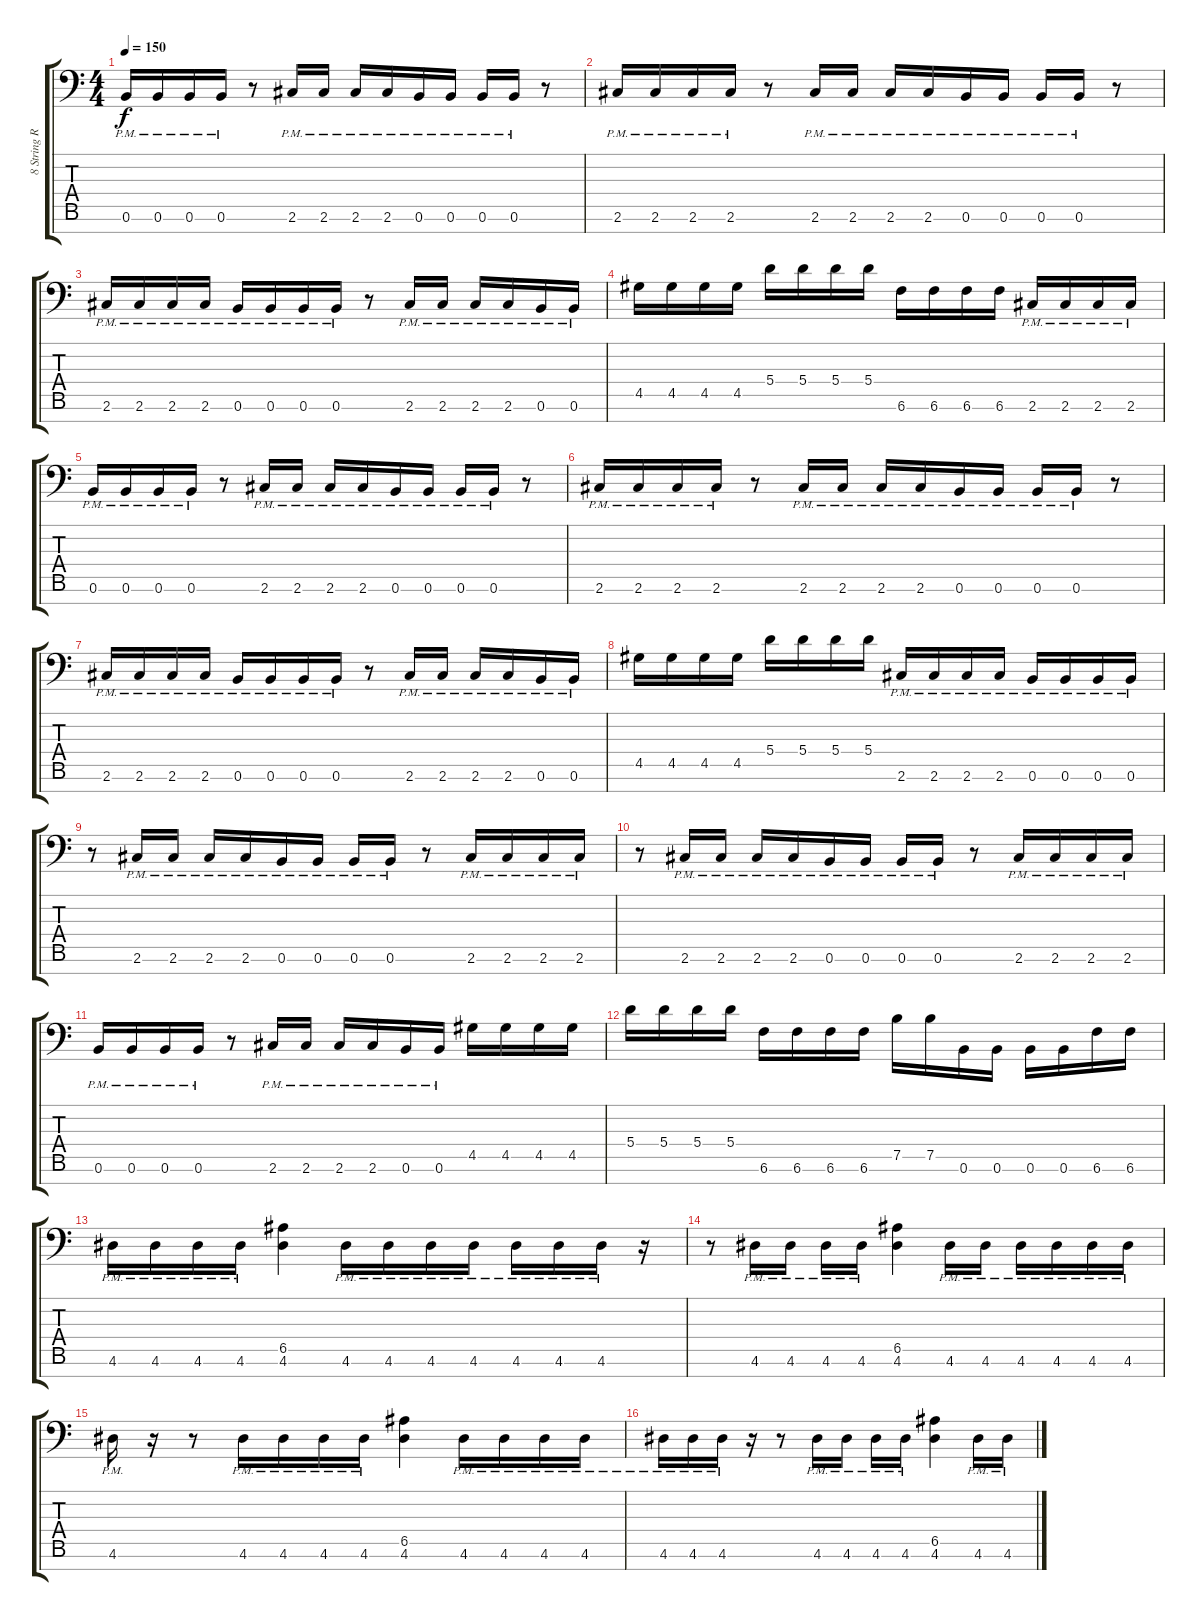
\track ("8 String Rhythm R" "8 String R") {instrument overdrivenguitar}
\staff {score tabs}
\tuning (B3 G3 D3 A2 E2 B1 Gb1) {hide}
\ts (4 4)
\tempo 150
\clef f4
\ks c
0.6{pm}.16{dy f} 0.6{pm}.16 0.6{pm}.16 0.6{pm}.16 r.8 2.6{pm}.16 2.6{pm}.16 2.6{pm}.16 2.6{pm}.16 0.6{pm}.16 0.6{pm}.16 0.6{pm}.16 0.6{pm}.16 r.8 |
2.6{pm}.16 2.6{pm}.16 2.6{pm}.16 2.6{pm}.16 r.8 2.6{pm}.16 2.6{pm}.16 2.6{pm}.16 2.6{pm}.16 0.6{pm}.16 0.6{pm}.16 0.6{pm}.16 0.6{pm}.16 r.8 |
2.6{pm}.16 2.6{pm}.16 2.6{pm}.16 2.6{pm}.16 0.6{pm}.16 0.6{pm}.16 0.6{pm}.16 0.6{pm}.16 r.8 2.6{pm}.16 2.6{pm}.16 2.6{pm}.16 2.6{pm}.16 0.6{pm}.16 0.6{pm}.16 |
4.5.16 4.5.16 4.5.16 4.5.16 5.4.16 5.4.16 5.4.16 5.4.16 6.6.16 6.6.16 6.6.16 6.6.16 2.6{pm}.16 2.6{pm}.16 2.6{pm}.16 2.6{pm}.16 |
0.6{pm}.16 0.6{pm}.16 0.6{pm}.16 0.6{pm}.16 r.8 2.6{pm}.16 2.6{pm}.16 2.6{pm}.16 2.6{pm}.16 0.6{pm}.16 0.6{pm}.16 0.6{pm}.16 0.6{pm}.16 r.8 |
2.6{pm}.16 2.6{pm}.16 2.6{pm}.16 2.6{pm}.16 r.8 2.6{pm}.16 2.6{pm}.16 2.6{pm}.16 2.6{pm}.16 0.6{pm}.16 0.6{pm}.16 0.6{pm}.16 0.6{pm}.16 r.8 |
2.6{pm}.16 2.6{pm}.16 2.6{pm}.16 2.6{pm}.16 0.6{pm}.16 0.6{pm}.16 0.6{pm}.16 0.6{pm}.16 r.8 2.6{pm}.16 2.6{pm}.16 2.6{pm}.16 2.6{pm}.16 0.6{pm}.16 0.6{pm}.16 |
4.5.16 4.5.16 4.5.16 4.5.16 5.4.16 5.4.16 5.4.16 5.4.16 2.6{pm}.16 2.6{pm}.16 2.6{pm}.16 2.6{pm}.16 0.6{pm}.16 0.6{pm}.16 0.6{pm}.16 0.6{pm}.16 |
r.8 2.6{pm}.16 2.6{pm}.16 2.6{pm}.16 2.6{pm}.16 0.6{pm}.16 0.6{pm}.16 0.6{pm}.16 0.6{pm}.16 r.8 2.6{pm}.16 2.6{pm}.16 2.6{pm}.16 2.6{pm}.16 |
r.8 2.6{pm}.16 2.6{pm}.16 2.6{pm}.16 2.6{pm}.16 0.6{pm}.16 0.6{pm}.16 0.6{pm}.16 0.6{pm}.16 r.8 2.6{pm}.16 2.6{pm}.16 2.6{pm}.16 2.6{pm}.16 |
0.6{pm}.16 0.6{pm}.16 0.6{pm}.16 0.6{pm}.16 r.8 2.6{pm}.16 2.6{pm}.16 2.6{pm}.16 2.6{pm}.16 0.6{pm}.16 0.6{pm}.16 4.5.16 4.5.16 4.5.16 4.5.16 |
5.4.16 5.4.16 5.4.16 5.4.16 6.6.16 6.6.16 6.6.16 6.6.16 7.5.16 7.5.16 0.6.16 0.6.16 0.6.16 0.6.16 6.6.16 6.6.16 |
4.6{pm}.16 4.6{pm}.16 4.6{pm}.16 4.6{pm}.16 (6.5 4.6).4 4.6{pm}.16 4.6{pm}.16 4.6{pm}.16 4.6{pm}.16 4.6{pm}.16 4.6{pm}.16 4.6{pm}.16 r.16 |
r.8 4.6{pm}.16 4.6{pm}.16 4.6{pm}.16 4.6{pm}.16 (6.5 4.6).4 4.6{pm}.16 4.6{pm}.16 4.6{pm}.16 4.6{pm}.16 4.6{pm}.16 4.6{pm}.16 |
4.6{pm}.16 r.16 r.8 4.6{pm}.16 4.6{pm}.16 4.6{pm}.16 4.6{pm}.16 (6.5 4.6).4 4.6{pm}.16 4.6{pm}.16 4.6{pm}.16 4.6{pm}.16 |
4.6{pm}.16 4.6{pm}.16 4.6{pm}.16 r.16 r.8 4.6{pm}.16 4.6{pm}.16 4.6{pm}.16 4.6{pm}.16 (6.5 4.6).4 4.6{pm}.16 4.6{pm}.16
